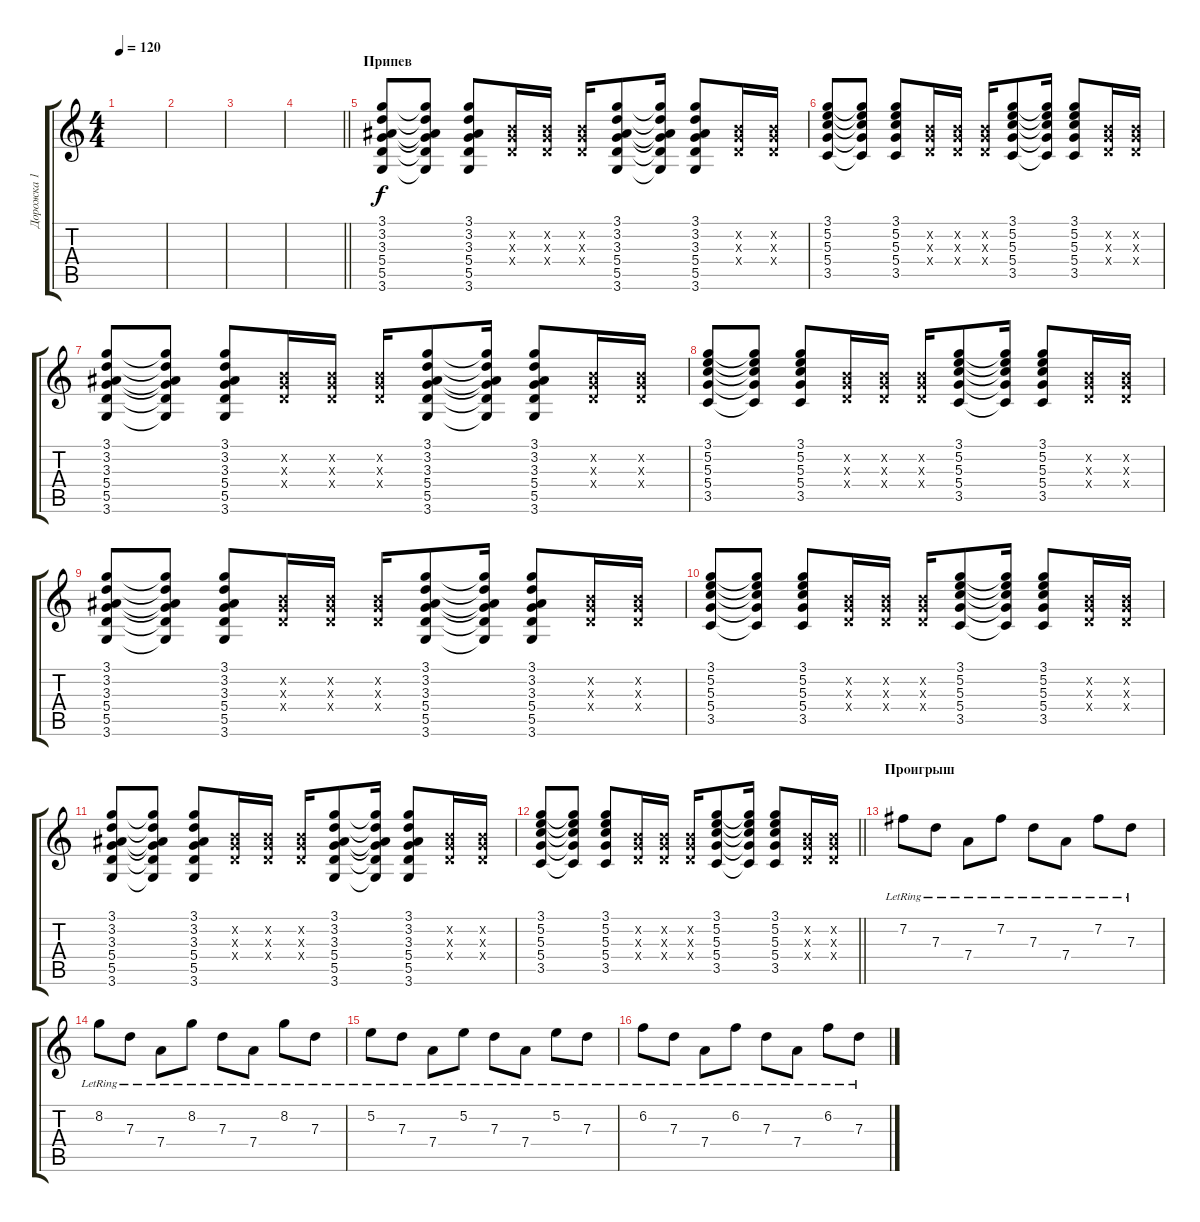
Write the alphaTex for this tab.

\track ("Дорожка 1" "Дорожка 1") {instrument electricguitarclean}
\staff {score tabs}
\tuning (E4 B3 G3 D3 A2 E2) {hide}
\ts (4 4)
\tempo 120
\clef g2
\ks c
|
|
|
\barLineRight lightlight
|
\section ("" "Припев")
(3.1 3.2 3.3 5.4 5.5 3.6).8{volume 9} (3.1{t} 3.2{t} 3.3{t} 5.4{t} 5.5{t} 3.6{t}).8 (3.1 3.2 3.3 5.4 5.5 3.6).8 (0.2{x} 0.3{x} 0.4{x}).16 (0.2{x} 0.3{x} 0.4{x}).16 (0.2{x} 0.3{x} 0.4{x}).16 (3.1 3.2 3.3 5.4 5.5 3.6).8 (3.1{t} 3.2{t} 3.3{t} 5.4{t} 5.5{t} 3.6{t}).16 (3.1 3.2 3.3 5.4 5.5 3.6).8 (0.2{x} 0.3{x} 0.4{x}).16 (0.2{x} 0.3{x} 0.4{x}).16 |
(3.1 5.2 5.3 5.4 3.5).8 (3.1{t} 5.2{t} 5.3{t} 5.4{t} 3.5{t}).8 (3.1 5.2 5.3 5.4 3.5).8 (0.2{x} 0.3{x} 0.4{x}).16 (0.2{x} 0.3{x} 0.4{x}).16 (0.2{x} 0.3{x} 0.4{x}).16 (3.1 5.2 5.3 5.4 3.5).8 (3.1{t} 5.2{t} 5.3{t} 5.4{t} 3.5{t}).16 (3.1 5.2 5.3 5.4 3.5).8 (0.2{x} 0.3{x} 0.4{x}).16 (0.2{x} 0.3{x} 0.4{x}).16 |
(3.1 3.2 3.3 5.4 5.5 3.6).8 (3.1{t} 3.2{t} 3.3{t} 5.4{t} 5.5{t} 3.6{t}).8 (3.1 3.2 3.3 5.4 5.5 3.6).8 (0.2{x} 0.3{x} 0.4{x}).16 (0.2{x} 0.3{x} 0.4{x}).16 (0.2{x} 0.3{x} 0.4{x}).16 (3.1 3.2 3.3 5.4 5.5 3.6).8 (3.1{t} 3.2{t} 3.3{t} 5.4{t} 5.5{t} 3.6{t}).16 (3.1 3.2 3.3 5.4 5.5 3.6).8 (0.2{x} 0.3{x} 0.4{x}).16 (0.2{x} 0.3{x} 0.4{x}).16 |
(3.1 5.2 5.3 5.4 3.5).8 (3.1{t} 5.2{t} 5.3{t} 5.4{t} 3.5{t}).8 (3.1 5.2 5.3 5.4 3.5).8 (0.2{x} 0.3{x} 0.4{x}).16 (0.2{x} 0.3{x} 0.4{x}).16 (0.2{x} 0.3{x} 0.4{x}).16 (3.1 5.2 5.3 5.4 3.5).8 (3.1{t} 5.2{t} 5.3{t} 5.4{t} 3.5{t}).16 (3.1 5.2 5.3 5.4 3.5).8 (0.2{x} 0.3{x} 0.4{x}).16 (0.2{x} 0.3{x} 0.4{x}).16 |
(3.1 3.2 3.3 5.4 5.5 3.6).8 (3.1{t} 3.2{t} 3.3{t} 5.4{t} 5.5{t} 3.6{t}).8 (3.1 3.2 3.3 5.4 5.5 3.6).8 (0.2{x} 0.3{x} 0.4{x}).16 (0.2{x} 0.3{x} 0.4{x}).16 (0.2{x} 0.3{x} 0.4{x}).16 (3.1 3.2 3.3 5.4 5.5 3.6).8 (3.1{t} 3.2{t} 3.3{t} 5.4{t} 5.5{t} 3.6{t}).16 (3.1 3.2 3.3 5.4 5.5 3.6).8 (0.2{x} 0.3{x} 0.4{x}).16 (0.2{x} 0.3{x} 0.4{x}).16 |
(3.1 5.2 5.3 5.4 3.5).8 (3.1{t} 5.2{t} 5.3{t} 5.4{t} 3.5{t}).8 (3.1 5.2 5.3 5.4 3.5).8 (0.2{x} 0.3{x} 0.4{x}).16 (0.2{x} 0.3{x} 0.4{x}).16 (0.2{x} 0.3{x} 0.4{x}).16 (3.1 5.2 5.3 5.4 3.5).8 (3.1{t} 5.2{t} 5.3{t} 5.4{t} 3.5{t}).16 (3.1 5.2 5.3 5.4 3.5).8 (0.2{x} 0.3{x} 0.4{x}).16 (0.2{x} 0.3{x} 0.4{x}).16 |
(3.1 3.2 3.3 5.4 5.5 3.6).8 (3.1{t} 3.2{t} 3.3{t} 5.4{t} 5.5{t} 3.6{t}).8 (3.1 3.2 3.3 5.4 5.5 3.6).8 (0.2{x} 0.3{x} 0.4{x}).16 (0.2{x} 0.3{x} 0.4{x}).16 (0.2{x} 0.3{x} 0.4{x}).16 (3.1 3.2 3.3 5.4 5.5 3.6).8 (3.1{t} 3.2{t} 3.3{t} 5.4{t} 5.5{t} 3.6{t}).16 (3.1 3.2 3.3 5.4 5.5 3.6).8 (0.2{x} 0.3{x} 0.4{x}).16 (0.2{x} 0.3{x} 0.4{x}).16 |
\barLineRight lightlight
(3.1 5.2 5.3 5.4 3.5).8 (3.1{t} 5.2{t} 5.3{t} 5.4{t} 3.5{t}).8 (3.1 5.2 5.3 5.4 3.5).8 (0.2{x} 0.3{x} 0.4{x}).16 (0.2{x} 0.3{x} 0.4{x}).16 (0.2{x} 0.3{x} 0.4{x}).16 (3.1 5.2 5.3 5.4 3.5).8 (3.1{t} 5.2{t} 5.3{t} 5.4{t} 3.5{t}).16 (3.1 5.2 5.3 5.4 3.5).8 (0.2{x} 0.3{x} 0.4{x}).16 (0.2{x} 0.3{x} 0.4{x}).16 |
\section ("" "Проигрыш")
7.2{lr}.8 7.3{lr}.8 7.4{lr}.8 7.2{lr}.8 7.3{lr}.8 7.4{lr}.8 7.2{lr}.8 7.3{lr}.8 |
8.2{lr}.8 7.3{lr}.8 7.4{lr}.8 8.2{lr}.8 7.3{lr}.8 7.4{lr}.8 8.2{lr}.8 7.3{lr}.8 |
5.2{lr}.8 7.3{lr}.8 7.4{lr}.8 5.2{lr}.8 7.3{lr}.8 7.4{lr}.8 5.2{lr}.8 7.3{lr}.8 |
6.2{lr}.8 7.3{lr}.8 7.4{lr}.8 6.2{lr}.8 7.3{lr}.8 7.4{lr}.8 6.2{lr}.8 7.3{lr}.8
